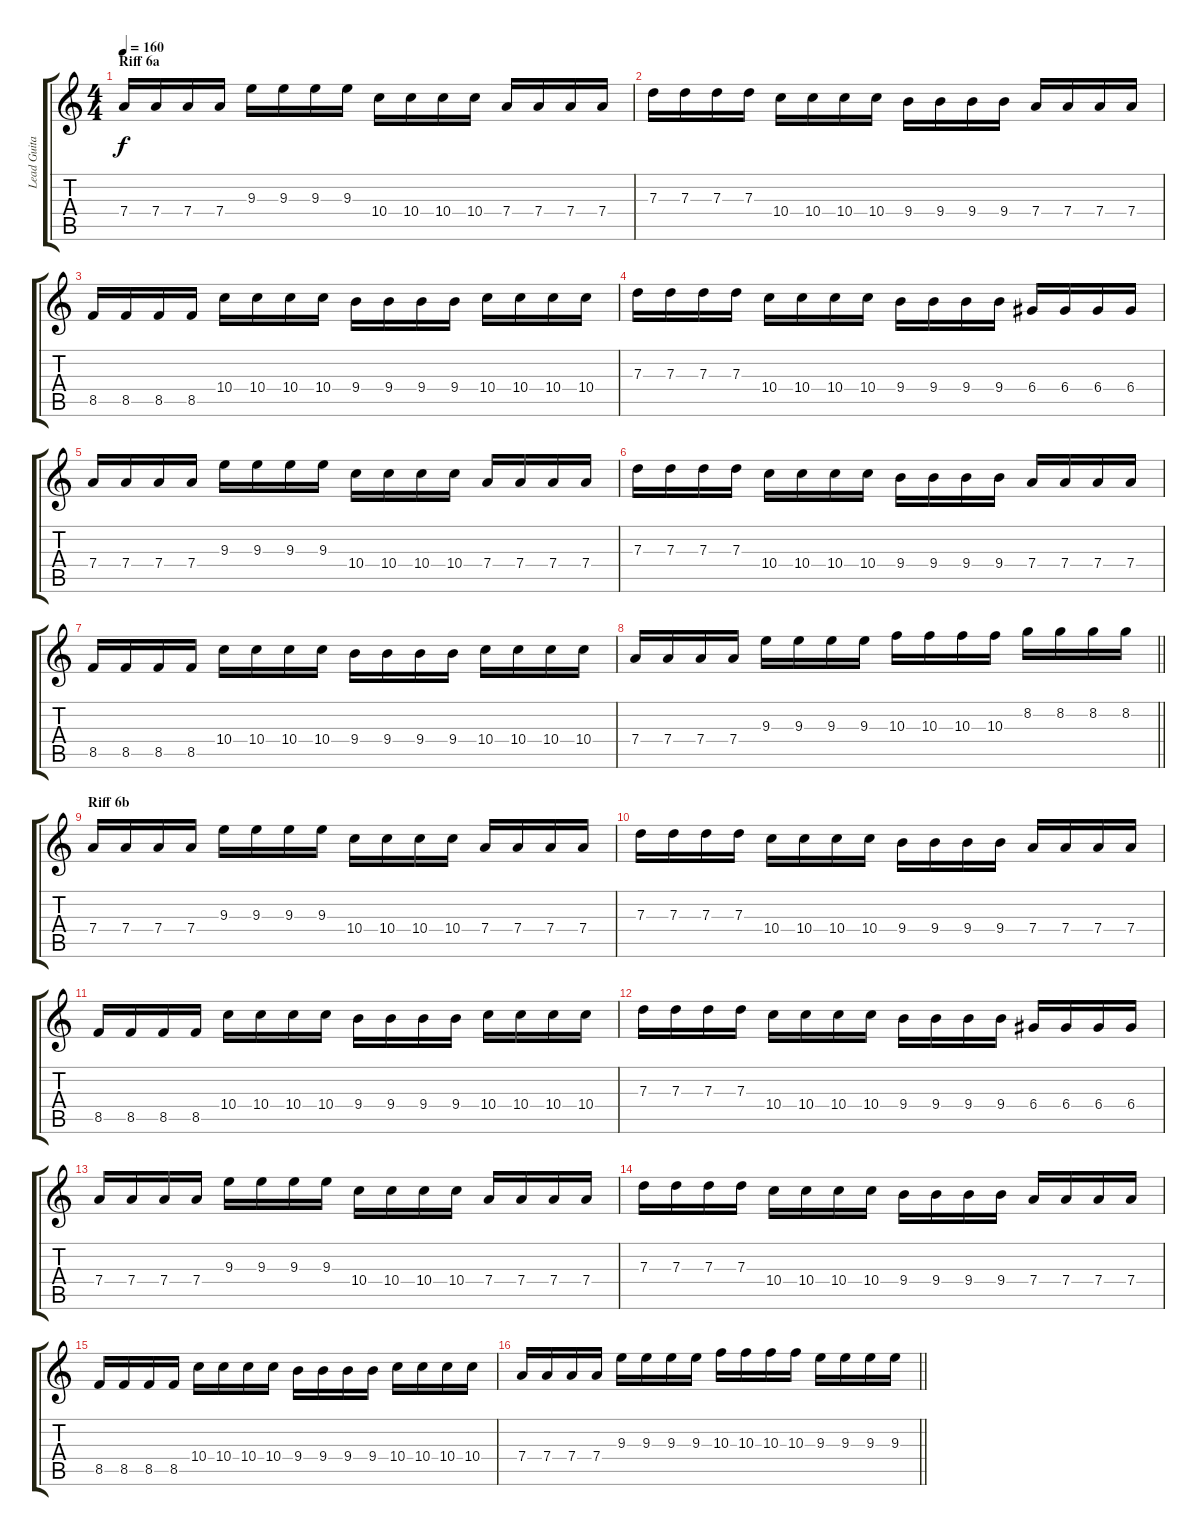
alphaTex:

\track ("Lead Guitar" "Lead Guita") {instrument distortionguitar}
\staff {score tabs}
\tuning (E4 B3 G3 D3 A2 E2) {hide}
\ts (4 4)
\section ("" "Riff 6a")
\tempo 160
\clef g2
\ks c
7.4.16{dy f} 7.4.16 7.4.16 7.4.16 9.3.16 9.3.16 9.3.16 9.3.16 10.4.16 10.4.16 10.4.16 10.4.16 7.4.16 7.4.16 7.4.16 7.4.16 |
7.3.16 7.3.16 7.3.16 7.3.16 10.4.16 10.4.16 10.4.16 10.4.16 9.4.16 9.4.16 9.4.16 9.4.16 7.4.16 7.4.16 7.4.16 7.4.16 |
8.5.16 8.5.16 8.5.16 8.5.16 10.4.16 10.4.16 10.4.16 10.4.16 9.4.16 9.4.16 9.4.16 9.4.16 10.4.16 10.4.16 10.4.16 10.4.16 |
7.3.16 7.3.16 7.3.16 7.3.16 10.4.16 10.4.16 10.4.16 10.4.16 9.4.16 9.4.16 9.4.16 9.4.16 6.4.16 6.4.16 6.4.16 6.4.16 |
7.4.16 7.4.16 7.4.16 7.4.16 9.3.16 9.3.16 9.3.16 9.3.16 10.4.16 10.4.16 10.4.16 10.4.16 7.4.16 7.4.16 7.4.16 7.4.16 |
7.3.16 7.3.16 7.3.16 7.3.16 10.4.16 10.4.16 10.4.16 10.4.16 9.4.16 9.4.16 9.4.16 9.4.16 7.4.16 7.4.16 7.4.16 7.4.16 |
8.5.16 8.5.16 8.5.16 8.5.16 10.4.16 10.4.16 10.4.16 10.4.16 9.4.16 9.4.16 9.4.16 9.4.16 10.4.16 10.4.16 10.4.16 10.4.16 |
\barLineRight lightlight
7.4.16 7.4.16 7.4.16 7.4.16 9.3.16 9.3.16 9.3.16 9.3.16 10.3.16 10.3.16 10.3.16 10.3.16 8.2.16 8.2.16 8.2.16 8.2.16 |
\section ("" "Riff 6b")
7.4.16 7.4.16 7.4.16 7.4.16 9.3.16 9.3.16 9.3.16 9.3.16 10.4.16 10.4.16 10.4.16 10.4.16 7.4.16 7.4.16 7.4.16 7.4.16 |
7.3.16 7.3.16 7.3.16 7.3.16 10.4.16 10.4.16 10.4.16 10.4.16 9.4.16 9.4.16 9.4.16 9.4.16 7.4.16 7.4.16 7.4.16 7.4.16 |
8.5.16 8.5.16 8.5.16 8.5.16 10.4.16 10.4.16 10.4.16 10.4.16 9.4.16 9.4.16 9.4.16 9.4.16 10.4.16 10.4.16 10.4.16 10.4.16 |
7.3.16 7.3.16 7.3.16 7.3.16 10.4.16 10.4.16 10.4.16 10.4.16 9.4.16 9.4.16 9.4.16 9.4.16 6.4.16 6.4.16 6.4.16 6.4.16 |
7.4.16 7.4.16 7.4.16 7.4.16 9.3.16 9.3.16 9.3.16 9.3.16 10.4.16 10.4.16 10.4.16 10.4.16 7.4.16 7.4.16 7.4.16 7.4.16 |
7.3.16 7.3.16 7.3.16 7.3.16 10.4.16 10.4.16 10.4.16 10.4.16 9.4.16 9.4.16 9.4.16 9.4.16 7.4.16 7.4.16 7.4.16 7.4.16 |
8.5.16 8.5.16 8.5.16 8.5.16 10.4.16 10.4.16 10.4.16 10.4.16 9.4.16 9.4.16 9.4.16 9.4.16 10.4.16 10.4.16 10.4.16 10.4.16 |
\barLineRight lightlight
7.4.16 7.4.16 7.4.16 7.4.16 9.3.16 9.3.16 9.3.16 9.3.16 10.3.16 10.3.16 10.3.16 10.3.16 9.3.16 9.3.16 9.3.16 9.3.16
